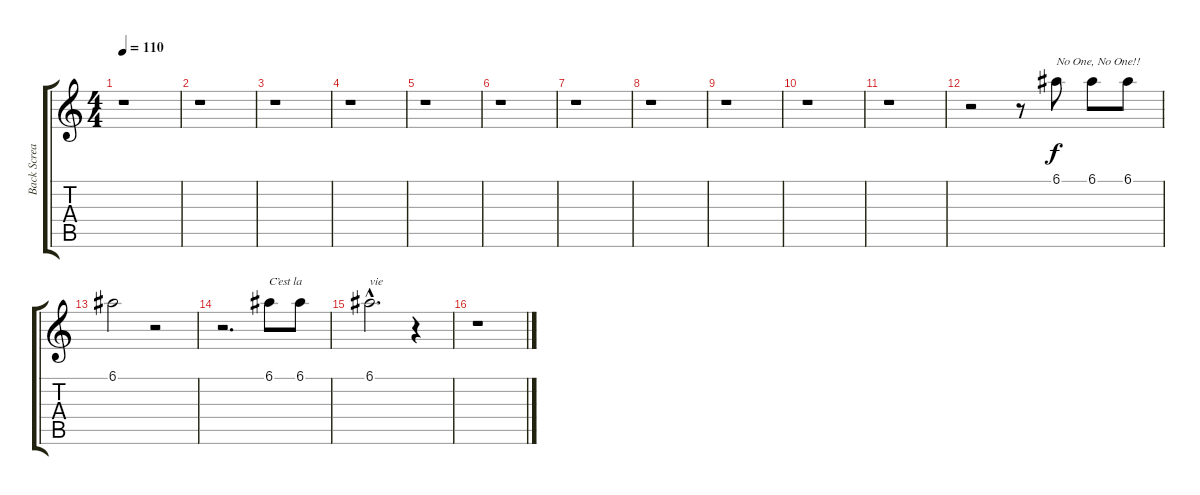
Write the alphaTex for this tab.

\track ("Back Screams" "Back Screa") {instrument lead2sawtooth}
\staff {score tabs}
\tuning (E5 B4 G4 D4 A3 E3) {hide}
\ts (4 4)
\tempo 110
\clef g2
\ks c
r.1{dy f} |
r.1 |
r.1 |
r.1 |
r.1 |
r.1 |
r.1 |
r.1 |
r.1 |
r.1 |
r.1 |
r.2 r.8 6.1.8{txt "No One, No One!!"} 6.1.8 6.1.8 |
6.1.2 r.2 |
r.2{d} 6.1.8{txt "C’est la "} 6.1.8 |
6.1{hac}.2{d txt "vie"} r.4 |
r.1
